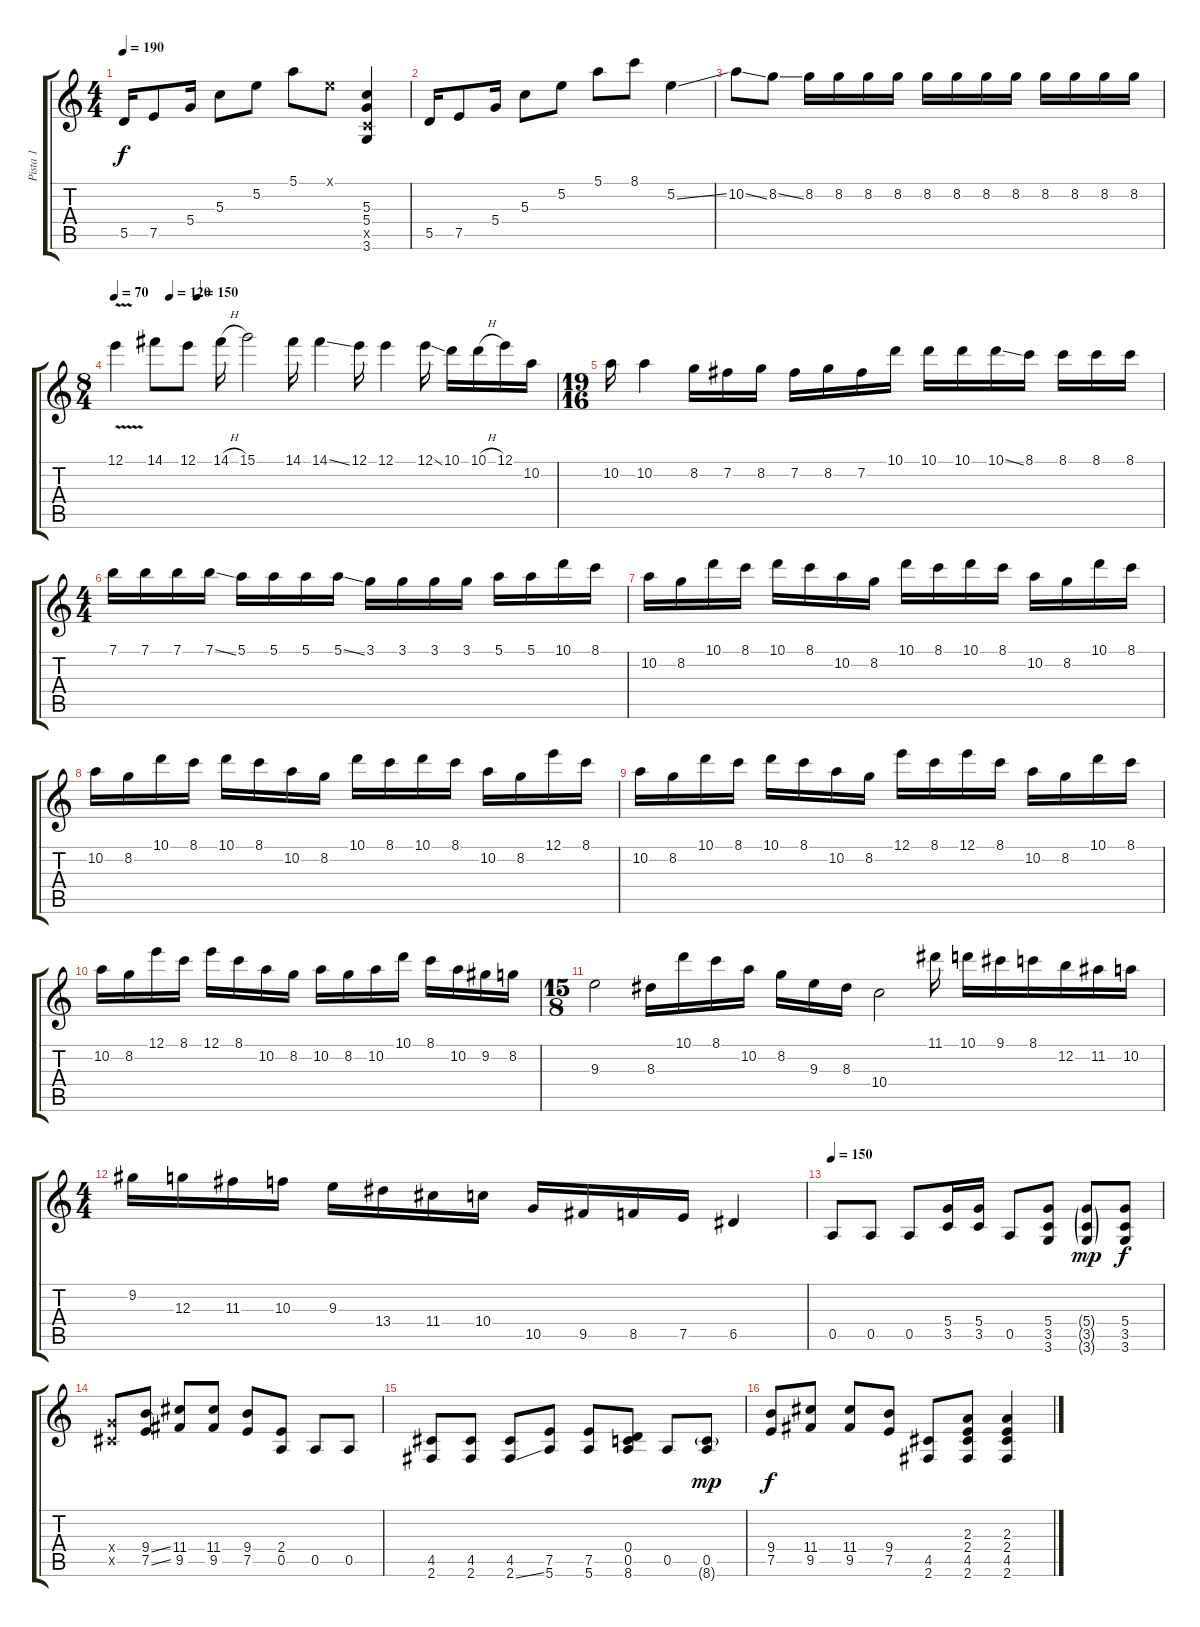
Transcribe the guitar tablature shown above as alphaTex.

\track ("Pista 1" "Pista 1") {instrument distortionguitar}
\staff {score tabs}
\tuning (E4 B3 G3 D3 A2 E2) {hide}
\ts (4 4)
\tempo 190
\clef g2
\ks c
5.5.16{dy f} 7.5.8 5.4.16 5.3.8 5.2.8 5.1.8 0.1{x}.8 (5.3 5.4 3.5{x} 3.6).4 |
5.5.16 7.5.8 5.4.16 5.3.8 5.2.8 5.1.8 8.1.8 5.2{ss}.4 |
10.2{ss}.8 8.2{ss}.8 8.2.16 8.2.16 8.2.16 8.2.16 8.2.16 8.2.16 8.2.16 8.2.16 8.2.16 8.2.16 8.2.16 8.2.16 |
\ts (8 4)
\tempo 70
\tempo (120 0.125)
\tempo (150 0.1875)
12.1{v}.4{instrument distortionguitar} 14.1.8 12.1.8 14.1{h}.16 15.1.2 14.1.16 14.1{ss}.4 12.1.16 12.1.4 12.1{ss}.16 10.1.16 10.1{h}.16 12.1.16 10.2.16 |
\ts (19 16)
10.2.16 10.2.4 8.2.16 7.2.16 8.2.16 7.2.16 8.2.16 7.2.16 10.1.16 10.1.16 10.1.16 10.1{ss}.16 8.1.16 8.1.16 8.1.16 8.1.16 |
\ts (4 4)
7.1.16 7.1.16 7.1.16 7.1{ss}.16 5.1.16 5.1.16 5.1.16 5.1{ss}.16 3.1.16 3.1.16 3.1.16 3.1.16 5.1.16 5.1.16 10.1.16 8.1.16 |
10.2.16 8.2.16 10.1.16 8.1.16 10.1.16 8.1.16 10.2.16 8.2.16 10.1.16 8.1.16 10.1.16 8.1.16 10.2.16 8.2.16 10.1.16 8.1.16 |
10.2.16 8.2.16 10.1.16 8.1.16 10.1.16 8.1.16 10.2.16 8.2.16 10.1.16 8.1.16 10.1.16 8.1.16 10.2.16 8.2.16 12.1.16 8.1.16 |
10.2.16 8.2.16 10.1.16 8.1.16 10.1.16 8.1.16 10.2.16 8.2.16 12.1.16 8.1.16 12.1.16 8.1.16 10.2.16 8.2.16 10.1.16 8.1.16 |
10.2.16 8.2.16 12.1.16 8.1.16 12.1.16 8.1.16 10.2.16 8.2.16 10.2.16 8.2.16 10.2.16 10.1.16 8.1.16 10.2.16 9.2.16 8.2.16 |
\ts (15 8)
9.3.2 8.3.16 10.1.16 8.1.16 10.2.16 8.2.16 9.3.16 8.3.16 10.4.2 11.1.16 10.1.16 9.1.16 8.1.16 12.2.16 11.2.16 10.2.16 |
\ts (4 4)
9.2.16 12.3.16 11.3.16 10.3.16 9.3.16 13.4.16 11.4.16 10.4.16 10.5.16 9.5.16 8.5.16 7.5.16 6.5.4 |
\tempo 150
0.5.8 0.5.8 0.5.8 (5.4 3.5).16 (5.4 3.5).16 0.5.8 (5.4 3.5 3.6).8 (5.4{g} 3.5{g} 3.6{g}).8{dy mp} (5.4 3.5 3.6).8{dy f} |
(5.4{x} 4.5{x}).8 (9.4{ss} 7.5{ss}).8 (11.4 9.5).8 (11.4 9.5).8 (9.4 7.5).8 (2.4 0.5).8 0.5.8 0.5.8 |
(4.5 2.6).8 (4.5 2.6).8 (4.5 2.6{ss}).8 (7.5 5.6).8 (7.5 5.6).8 (0.4 0.5 8.6).8 0.5.8 (0.5 8.6{g}).8{dy mp} |
(9.4 7.5).8{dy f} (11.4 9.5).8 (11.4 9.5).8 (9.4 7.5).8 (4.5 2.6).8 (2.3 2.4 4.5 2.6).8 (2.3 2.4 4.5 2.6).4
